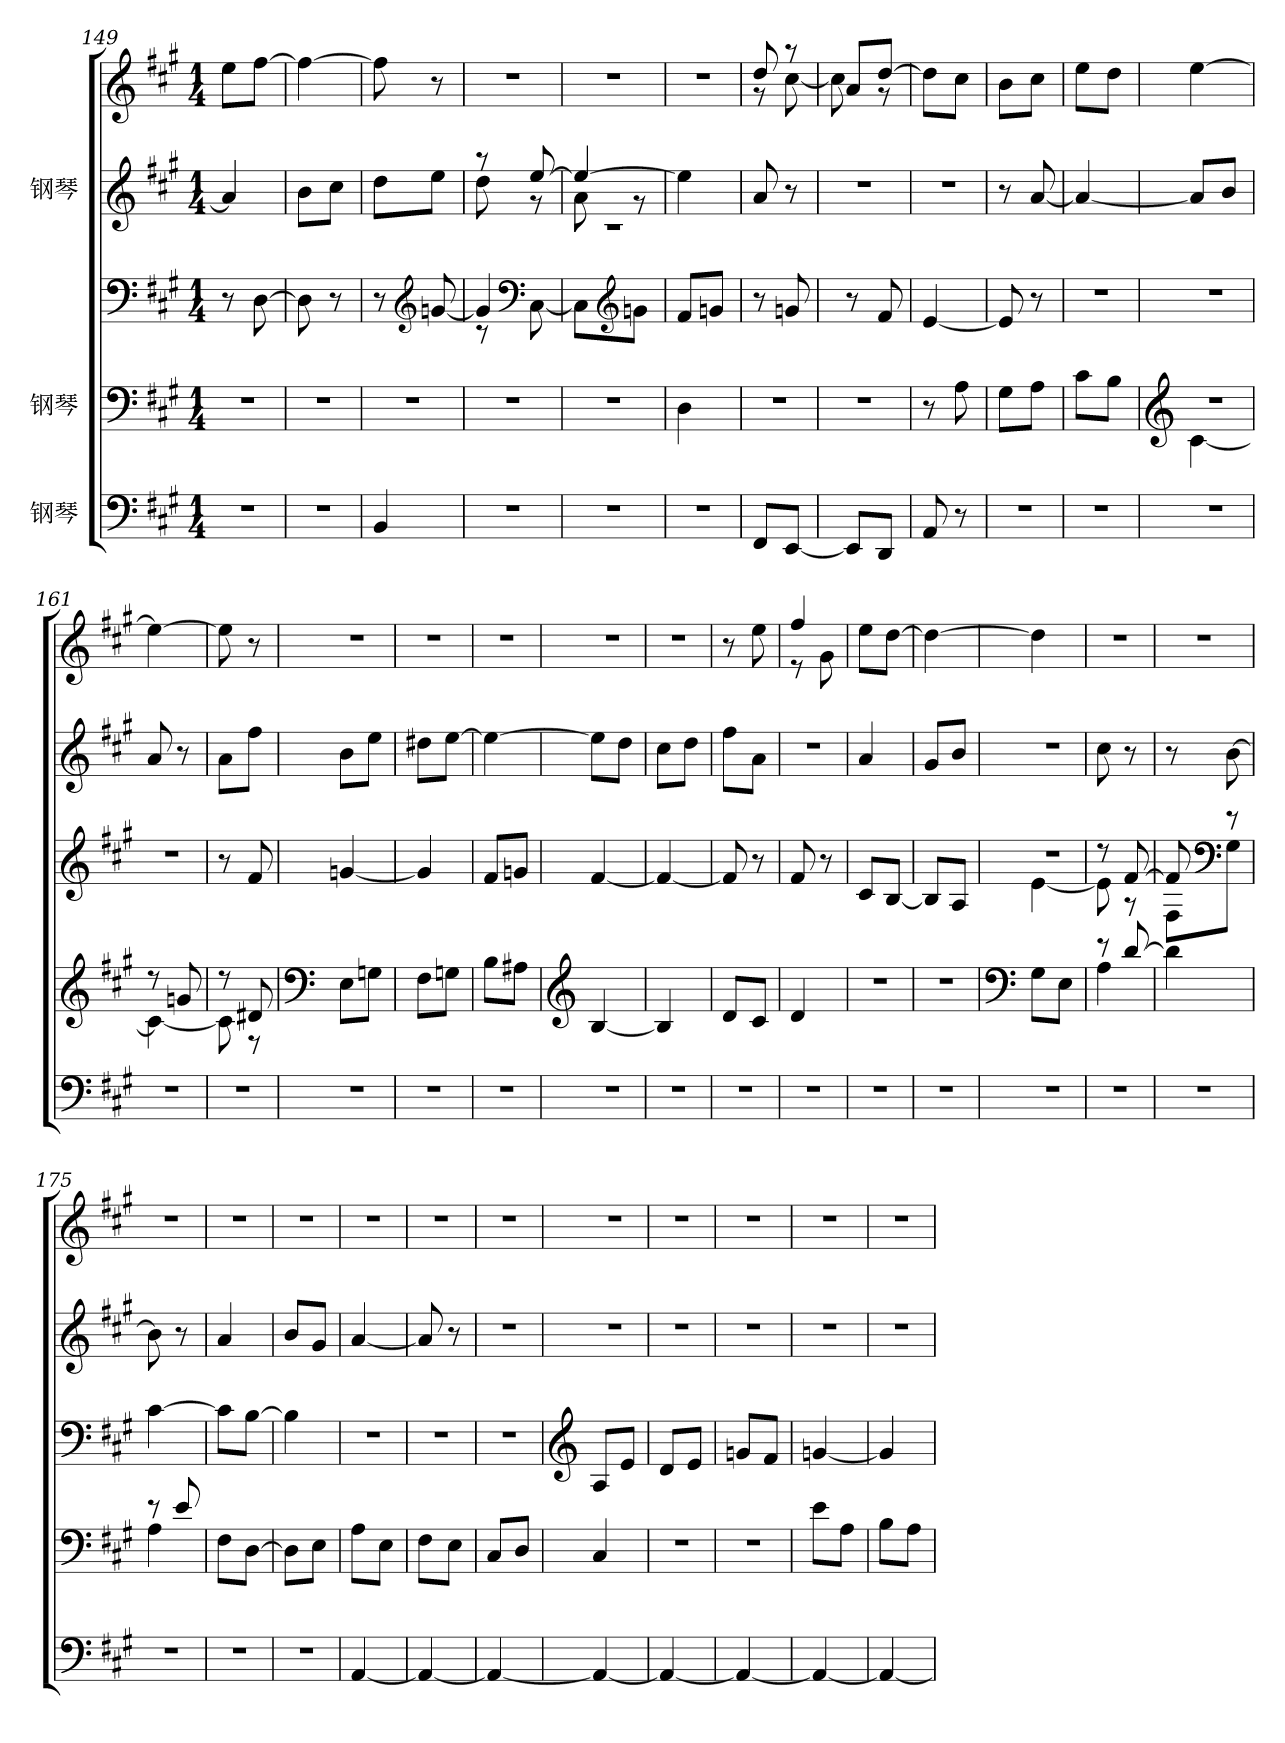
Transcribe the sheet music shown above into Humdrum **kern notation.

**kern	**kern	**kern	**kern	**kern
*part3	*part2	*part2	*part1	*part1
*staff5	*staff4	*staff3	*staff2	*staff1
*I"钢琴	*I"钢琴	*	*I"钢琴	*
*clefF4	*clefF4	*clefF4	*clefG2	*clefG2
*k[f#c#g#]	*k[f#c#g#]	*k[f#c#g#]	*k[f#c#g#]	*k[f#c#g#]
*M1/4	*M1/4	*M1/4	*M1/4	*M1/4
=149	=149	=149	=149	=149
4r	4r	8r	4a/]	8ee\L
.	.	[8D\	.	[8ff#\J
=150	=150	=150	=150	=150
4r	4r	8D\]	8b\L	4ff#\_
.	.	8r	8cc#\J	.
=151	=151	=151	=151	=151
4BB/	4r	8r	8dd\L	8ff#\]
*	*	*clefG2	*	*
.	.	[8gn/	8ee\J	8r
=152	=152	=152	=152	=152
*	*	*^	*^	*
4r	4r	4g/]	8r	8r	8dd\	4r
*	*	*clefF4	*	*	*	*
.	.	.	[8C#\	[8ee/	8r	.
=153	=153	=153	=153	=153	=153	=153
4r	4r	4r	8C#\L]	4ee/_	8a\	4r
*	*	*clefG2	*	*	*	*
.	.	.	8gn\J	.	8r	.
*	*	*v	*v	*	*	*
*	*	*	*v	*v	*
=154	=154	=154	=154	=154
4r	4D\	8f#/L	4ee\]	4r
.	.	8gn/J	.	.
=155	=155	=155	=155	=155
*	*	*	*	*^
8FF#/L	4r	8r	8a/	8dd/	8r
[8EE/J	.	8gn/	8r	8r	[8cc#\
=156	=156	=156	=156	=156	=156
8EE/L]	4r	8r	4r	8a/L	8cc#\]
8DD/J	.	8f#/	.	[8dd/J	8r
*	*	*	*	*v	*v
!!LO:PB:g=z
=157	=157	=157	=157	=157
8AA/	8r	[4e/	4r	8dd\L]
8r	8A\	.	.	8cc#\J
=158	=158	=158	=158	=158
4r	8G#\L	8e/]	8r	8b\L
.	8A\J	8r	[8a/	8cc#\J
=159	=159	=159	=159	=159
4r	8c#\L	4r	4a/_	8ee\L
.	8B\J	.	.	8dd\J
=160	=160	=160	=160	=160
*	*clefG2	*	*	*
*	*^	*	*	*
4r	4r	[4c#\	4r	8a/L]	[4ee\
.	.	.	.	8b/J	.
=161	=161	=161	=161	=161	=161
4r	8r	4c#\_	4r	8a/	4ee\_
.	8gn/	.	.	8r	.
=162	=162	=162	=162	=162	=162
4r	8r	8c#\]	8r	8a\L	8ee\]
.	8d#X/	8r	8f#/	8ff#\J	8r
*	*v	*v	*	*	*
=163	=163	=163	=163	=163
*	*clefF4	*	*	*
4r	8E\L	[4gn/	8b\L	4r
.	8Gn\J	.	8ee\J	.
=164	=164	=164	=164	=164
4r	8F#\L	4g/]	8dd#X\L	4r
.	8Gn\J	.	[8ee\J	.
=165	=165	=165	=165	=165
4r	8B\L	8f#/L	4ee\_	4r
.	8A#X\J	8gn/J	.	.
!!LO:LB:g=z
=166	=166	=166	=166	=166
*	*clefG2	*	*	*
4r	[4B/	[4f#/	8ee\L]	4r
.	.	.	8dd\J	.
=167	=167	=167	=167	=167
4r	4B/]	4f#/_	8cc#\L	4r
.	.	.	8dd\J	.
=168	=168	=168	=168	=168
4r	8d/L	8f#/]	8ff#\L	8r
.	8c#/J	8r	8a\J	8ee\
=169	=169	=169	=169	=169
*	*	*	*	*^
4r	4d/	8f#/	4r	4ff#/	8r
.	.	8r	.	.	8g#\
*	*	*	*	*v	*v
=170	=170	=170	=170	=170
4r	4r	8c#/L	4a/	8ee\L
.	.	[8B/J	.	[8dd\J
=171	=171	=171	=171	=171
4r	4r	8B/L]	8g#/L	4dd\_
.	.	8A/J	8b/J	.
=172	=172	=172	=172	=172
*	*clefF4	*	*	*
*	*	*^	*	*
4r	8G#\L	4r	[4e\	4r	4dd\]
.	8E\J	.	.	.	.
=173	=173	=173	=173	=173	=173
*	*^	*	*	*	*
4r	8r	4A\	8r	8e\]	8cc#\	4r
.	[8d/	.	[8f#/	8r	8r	.
*	*v	*v	*	*	*	*
=174	=174	=174	=174	=174	=174
4r	4d\]	8f#/]	8F#\L	8r	4r
*	*	*clefF4	*	*	*
.	.	8r	8G#\J	[8b\	.
*	*	*v	*v	*	*
=175	=175	=175	=175	=175
*	*^	*	*	*
4r	8r	4A\	[4c#\	8b\]	4r
.	8e/	.	.	8r	.
*	*v	*v	*	*	*
!!LO:PB:g=z
=176	=176	=176	=176	=176
4r	8F#\L	8c#\L]	4a/	4r
.	[8D\J	[8B\J	.	.
=177	=177	=177	=177	=177
4r	8D\L]	4B\]	8b/L	4r
.	8E\J	.	8g#/J	.
=178	=178	=178	=178	=178
[4AA/	8A\L	4r	[4a/	4r
.	8E\J	.	.	.
=179	=179	=179	=179	=179
4AA/_	8F#\L	4r	8a/]	4r
.	8E\J	.	8r	.
=180	=180	=180	=180	=180
4AA/_	8C#/L	4r	4r	4r
.	8D/J	.	.	.
=181	=181	=181	=181	=181
*	*	*clefG2	*	*
4AA/_	4C#/	8A/L	4r	4r
.	.	8e/J	.	.
=182	=182	=182	=182	=182
4AA/_	4r	8d/L	4r	4r
.	.	8e/J	.	.
=183	=183	=183	=183	=183
4AA/_	4r	8gn/L	4r	4r
.	.	8f#/J	.	.
=184	=184	=184	=184	=184
4AA/_	8e\L	[4gn/	4r	4r
.	8A\J	.	.	.
=185	=185	=185	=185	=185
4AA/_	8B\L	4g/]	4r	4r
.	8A\J	.	.	.
=	=	=	=	=
*-	*-	*-	*-	*-
